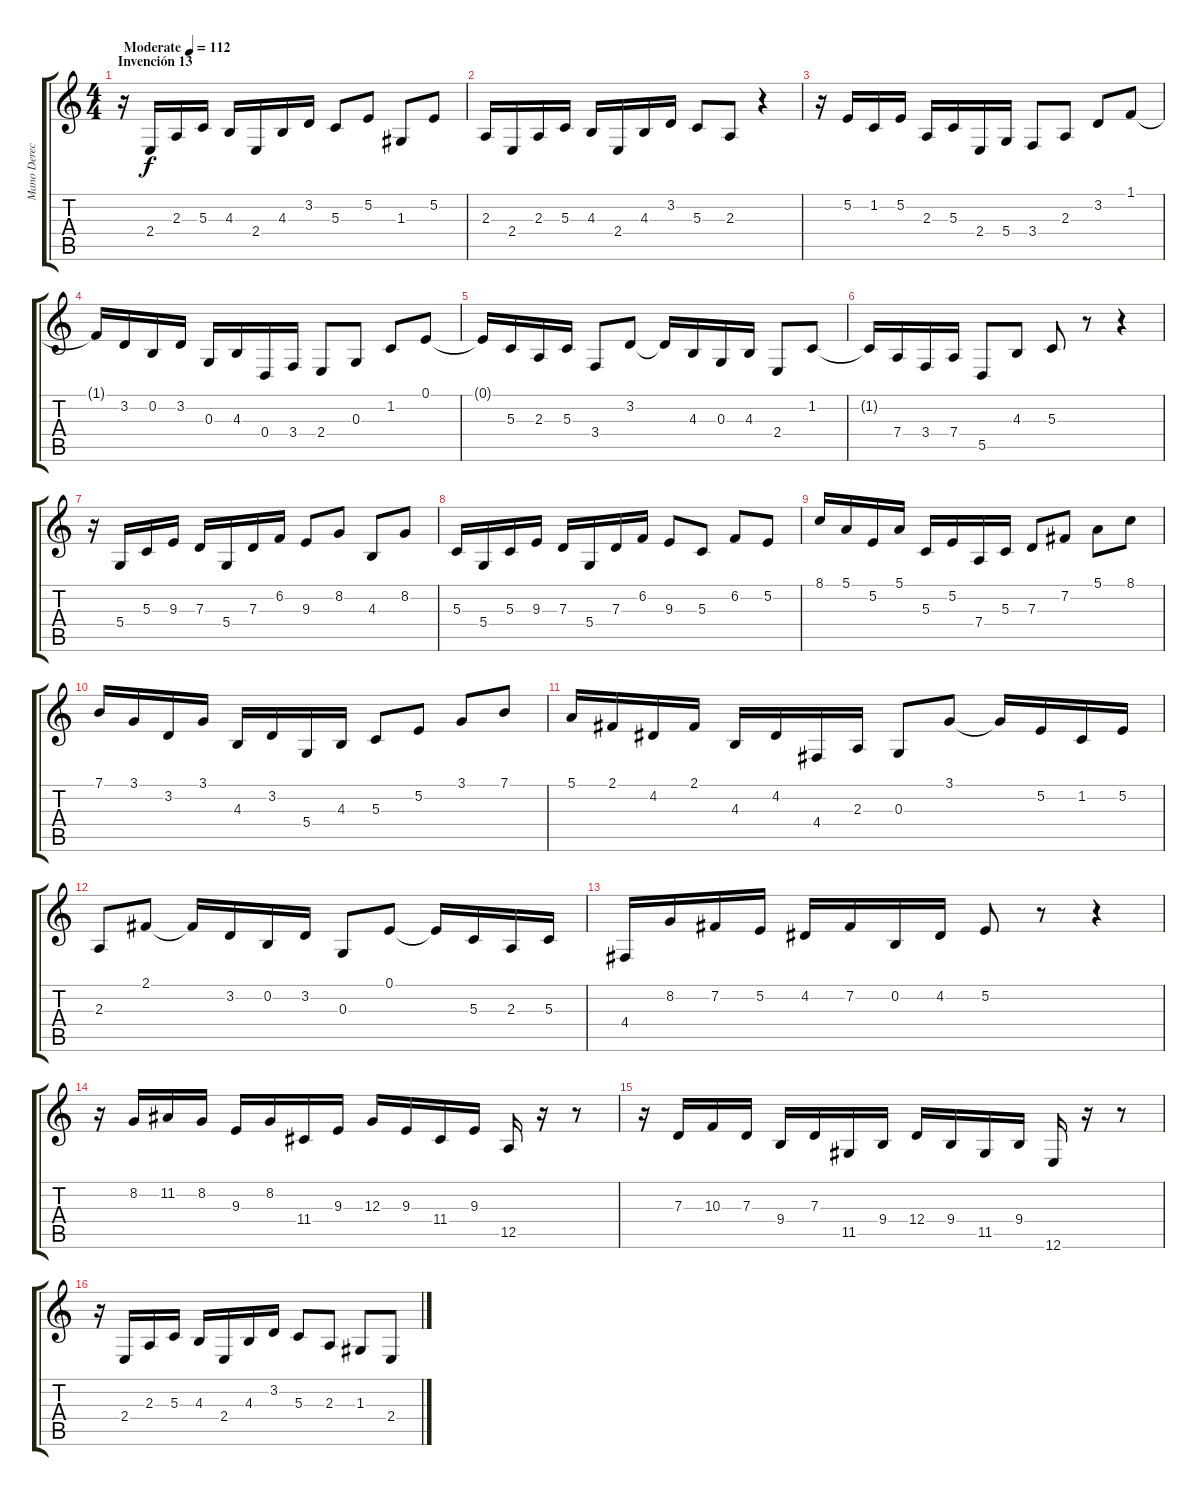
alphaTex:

\track ("Mano Derecha" "Mano Derec") {instrument brightacousticpiano}
\staff {score tabs}
\tuning (E4 B3 G3 D3 A2 E2) {hide}
\ts (4 4)
\section ("" "Invención 13")
\tempo (112 "Moderate")
\clef g2
\ks c
r.16{dy f volume 16 instrument brightacousticpiano} 2.4.16 2.3.16 5.3.16 4.3.16 2.4.16 4.3.16 3.2.16 5.3.8 5.2.8 1.3.8 5.2.8 |
2.3.16 2.4.16 2.3.16 5.3.16 4.3.16 2.4.16 4.3.16 3.2.16 5.3.8 2.3.8 r.4 |
r.16 5.2.16 1.2.16 5.2.16 2.3.16 5.3.16 2.4.16 5.4.16 3.4.8 2.3.8 3.2.8 1.1.8 |
1.1{t}.16 3.2.16 0.2.16 3.2.16 0.3.16 4.3.16 0.4.16 3.4.16 2.4.8 0.3.8 1.2.8 0.1.8 |
0.1{t}.16 5.3.16 2.3.16 5.3.16 3.4.8 3.2.8 3.2{t}.16 4.3.16 0.3.16 4.3.16 2.4.8 1.2.8 |
1.2{t}.16 7.4.16 3.4.16 7.4.16 5.5.8 4.3.8 5.3.8 r.8 r.4 |
r.16 5.4.16 5.3.16 9.3.16 7.3.16 5.4.16 7.3.16 6.2.16 9.3.8 8.2.8 4.3.8 8.2.8 |
5.3.16 5.4.16 5.3.16 9.3.16 7.3.16 5.4.16 7.3.16 6.2.16 9.3.8 5.3.8 6.2.8 5.2.8 |
8.1.16 5.1.16 5.2.16 5.1.16 5.3.16 5.2.16 7.4.16 5.3.16 7.3.8 7.2.8 5.1.8 8.1.8 |
7.1.16 3.1.16 3.2.16 3.1.16 4.3.16 3.2.16 5.4.16 4.3.16 5.3.8 5.2.8 3.1.8 7.1.8 |
5.1.16 2.1.16 4.2.16 2.1.16 4.3.16 4.2.16 4.4.16 2.3.16 0.3.8 3.1.8 3.1{t}.16 5.2.16 1.2.16 5.2.16 |
2.3.8 2.1.8 2.1{t}.16 3.2.16 0.2.16 3.2.16 0.3.8 0.1.8 0.1{t}.16 5.3.16 2.3.16 5.3.16 |
4.4.16 8.2.16 7.2.16 5.2.16 4.2.16 7.2.16 0.2.16 4.2.16 5.2.8 r.8 r.4 |
r.16 8.2.16 11.2.16 8.2.16 9.3.16 8.2.16 11.4.16 9.3.16 12.3.16 9.3.16 11.4.16 9.3.16 12.5.16 r.16 r.8 |
r.16 7.3.16 10.3.16 7.3.16 9.4.16 7.3.16 11.5.16 9.4.16 12.4.16 9.4.16 11.5.16 9.4.16 12.6.16 r.16 r.8 |
r.16 2.4.16 2.3.16 5.3.16 4.3.16 2.4.16 4.3.16 3.2.16 5.3.8 2.3.8 1.3.8 2.4.8
